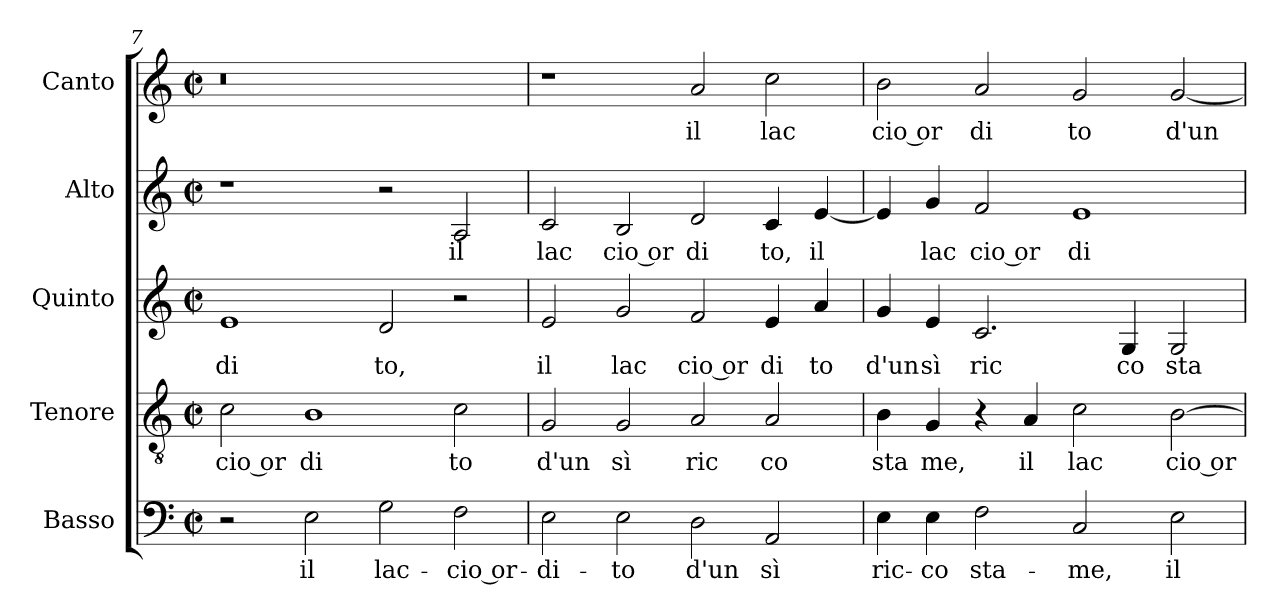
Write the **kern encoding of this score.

**kern	**text	**kern	**text	**kern	**text	**kern	**text	**kern	**text
*part5	*part5	*part4	*part4	*part3	*part3	*part2	*part2	*part1	*part1
*staff5	*staff5	*staff4	*staff4	*staff3	*staff3	*staff2	*staff2	*staff1	*staff1
*I"Basso	*	*I"Tenore	*	*I"Quinto	*	*I"Alto	*	*I"Canto	*
*clefF4	*	*clefGv2	*	*clefG2	*	*clefG2	*	*clefG2	*
*M2/2	*	*M2/2	*	*M2/2	*	*M2/2	*	*M2/2	*
*met(c|)	*	*met(c|)	*	*met(c|)	*	*met(c|)	*	*met(c|)	*
=7	=7	=7	=7	=7	=7	=7	=7	=7	=7
!	!	!	!LO:LY:b:rj	!	!LO:LY:b:cj	!	!	!	!
2r	.	2c\	cio or	1e	di	1r	.	0r	.
!	!LO:LY:b:cj	!	!LO:LY:b:cj	!	!	!	!	!	!
2E\	il	1B	di	.	.	.	.	.	.
!	!LO:LY:b:cj	!	!	!	!LO:LY:b:cj	!	!	!	!
2G\	lac-	.	.	2d/	to,	2r	.	.	.
!	!LO:LY:b:rj	!	!LO:LY:b:cj	!	!	!	!LO:LY:b:cj	!	!
2F\	-cio or-	2c\	to	2r	.	2A/	il	.	.
=8	=8	=8	=8	=8	=8	=8	=8	=8	=8
!	!LO:LY:b:cj	!	!LO:LY:b:cj	!	!LO:LY:b:cj	!	!LO:LY:b:cj	!	!
2E\	-di-	2G/	d'un	2e/	il	2c/	lac	1r	.
!	!LO:LY:b:cj	!	!LO:LY:b:cj	!	!LO:LY:b:cj	!	!LO:LY:b:rj	!	!
2E\	-to	2G/	sì	2g/	lac	2B/	cio or	.	.
!	!LO:LY:b:cj	!	!LO:LY:b:cj	!	!LO:LY:b:rj	!	!LO:LY:b:cj	!	!LO:LY:b:cj
2D\	d'un	2A/	ric	2f/	cio or	2d/	di	2a/	il
!	!LO:LY:b:cj	!	!LO:LY:b:cj	!	!LO:LY:b:cj	!	!LO:LY:b:cj	!	!LO:LY:b:cj
2AA/	sì	2A/	co	4e/	di	4c/	to,	2cc\	lac
!	!	!	!	!	!LO:LY:b:cj	!	!LO:LY:b:cj	!	!
.	.	.	.	4a/	to	[<4e/	il	.	.
=9	=9	=9	=9	=9	=9	=9	=9	=9	=9
!	!LO:LY:b:cj	!	!LO:LY:b:cj	!	!LO:LY:b:cj	!	!	!	!LO:LY:b:rj
4E\	ric-	4B\	sta	4g/	d'un	4e/]	.	2b\	cio or
!	!LO:LY:b:cj	!	!LO:LY:b:cj	!	!LO:LY:b:cj	!	!LO:LY:b:cj	!	!
4E\	-co	4G/	me,	4e/	sì	4g/	lac	.	.
!	!LO:LY:b:cj	!	!	!	!LO:LY:b:cj	!	!LO:LY:b:rj	!	!LO:LY:b:cj
2F\	sta-	4r	.	2.c/	ric	2f/	cio or	2a/	di
!	!	!	!LO:LY:b:cj	!	!	!	!	!	!
.	.	4A/	il	.	.	.	.	.	.
!	!LO:LY:b:cj	!	!LO:LY:b:cj	!	!	!	!LO:LY:b:cj	!	!LO:LY:b:cj
2C/	-me,	2c\	lac	.	.	1e	di	2g/	to
!	!	!	!	!	!LO:LY:b:cj	!	!	!	!
.	.	.	.	4G/	co	.	.	.	.
!	!LO:LY:b:cj	!	!LO:LY:b	!	!LO:LY:b:cj	!	!	!	!LO:LY:b
2E\	il	[>2B\	cio or	2G/	sta	.	.	[>2g/	d'un
=	=	=	=	=	=	=	=	=	=
*-	*-	*-	*-	*-	*-	*-	*-	*-	*-
